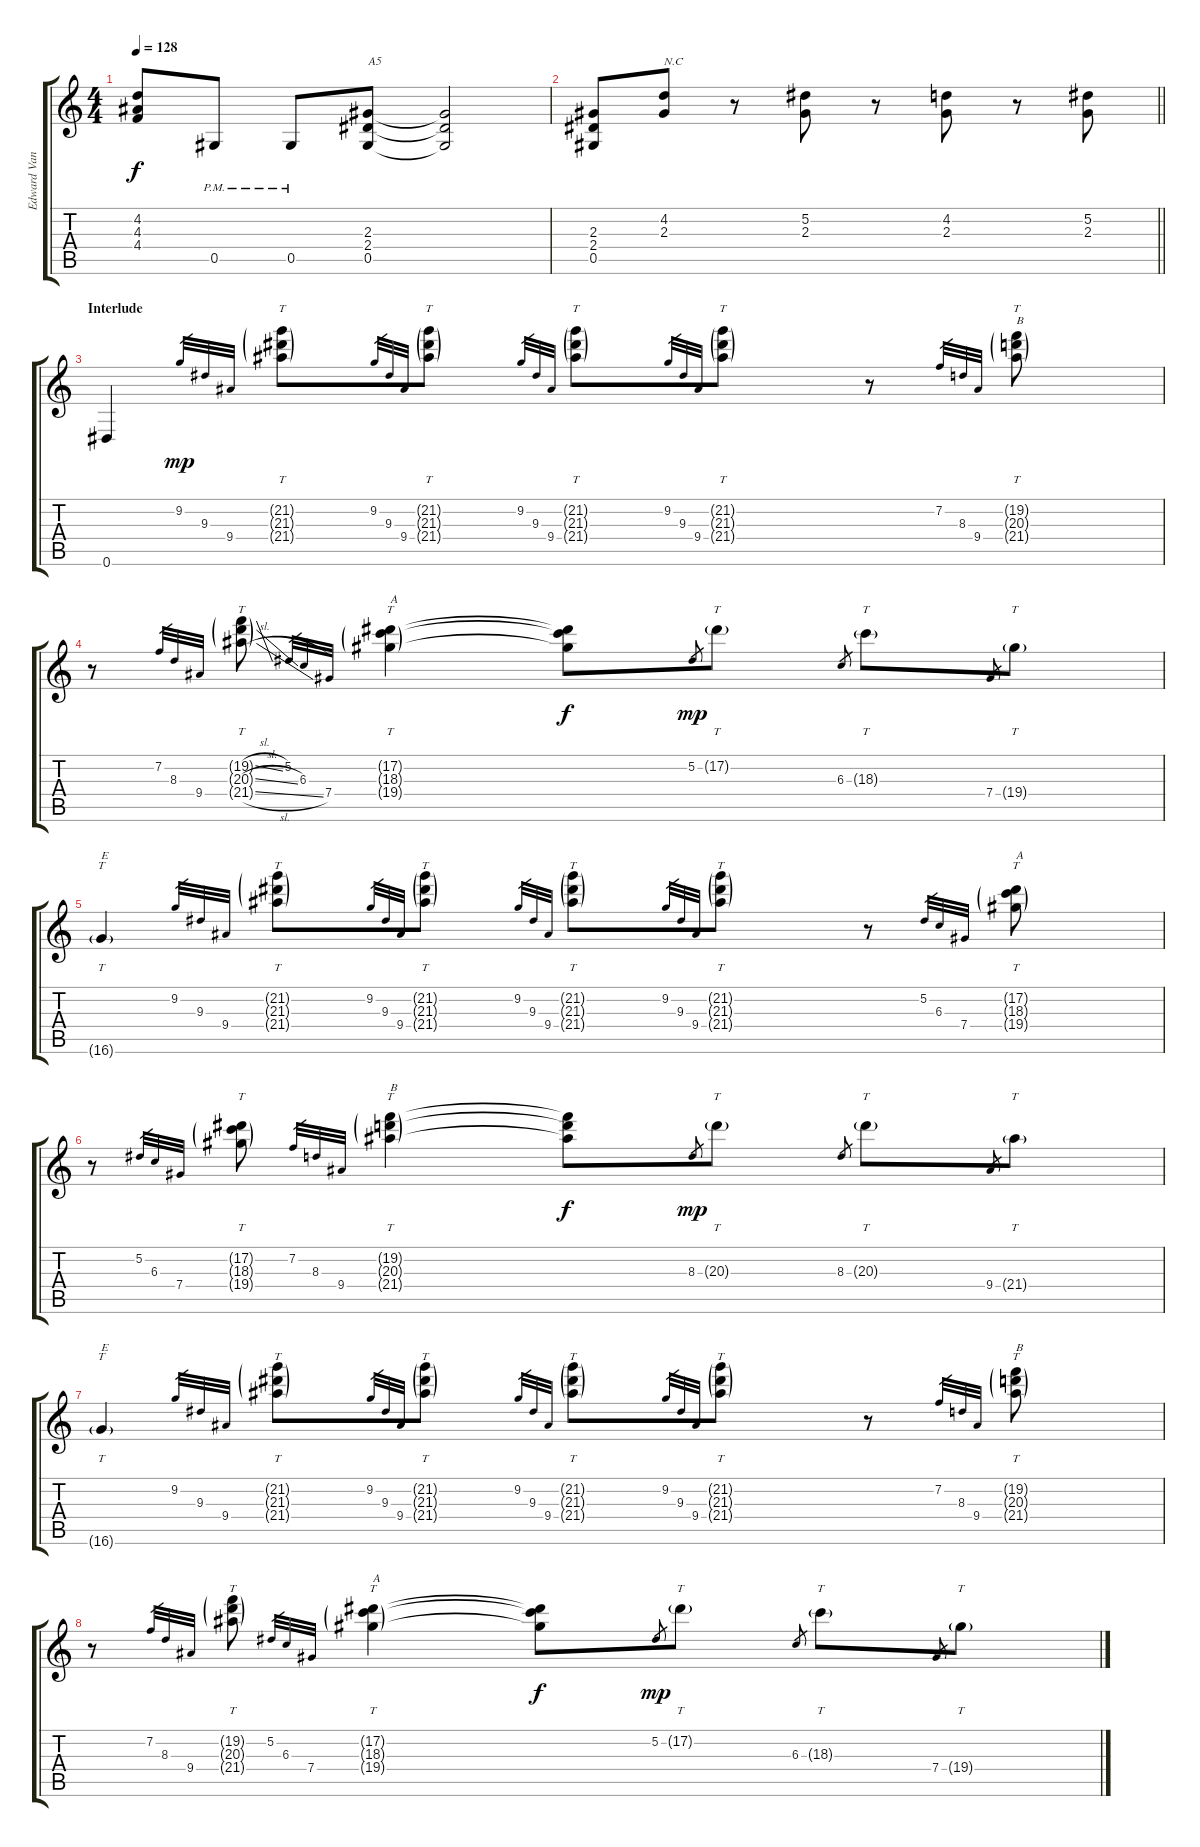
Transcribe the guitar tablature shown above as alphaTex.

\track ("Edward Van Halen" "Edward Van") {instrument overdrivenguitar}
\staff {score tabs}
\tuning (Eb4 Bb3 Gb3 Db3 Ab2 Eb2) {hide}
\ts (4 4)
\tempo 128
\clef g2
\ks c
(4.2 4.3 4.4).8{dy f} 0.5{pm}.8 0.5{pm}.8 (2.3 2.4 0.5).8{txt "A5"} (2.3{t} 2.4{t} 0.5{t}).2 |
\barLineRight lightlight
(2.3 2.4 0.5).8 (4.2 2.3).8{txt "N.C"} r.8 (5.2 2.3).8 r.8 (4.2 2.3).8 r.8 (5.2 2.3).8 |
\section ("" "Interlude")
0.6.4 9.2.32{gr dy mp} 9.3.32{gr} 9.4.32{gr} (21.2{g} 21.3{g} 21.4{g}).8{tt} 9.2.32{gr} 9.3.32{gr} 9.4.32{gr} (21.2{g} 21.3{g} 21.4{g}).8{tt} 9.2.32{gr} 9.3.32{gr} 9.4.32{gr} (21.2{g} 21.3{g} 21.4{g}).8{tt} 9.2.32{gr} 9.3.32{gr} 9.4.32{gr} (21.2{g} 21.3{g} 21.4{g}).8{tt} r.8 7.2.32{gr} 8.3.32{gr} 9.4.32{gr} (19.2{g} 20.3{g} 21.4{g}).8{tt txt "B"} |
r.8 7.2.32{gr} 8.3.32{gr} 9.4.32{gr} (19.2{sl g} 20.3{sl g} 21.4{sl g}).8{tt} 5.2.32{gr} 6.3.32{gr} 7.4.32{gr} (17.2{g} 18.3{g} 19.4{g}).4{tt txt "A"} (17.2{t} 18.3{t} 19.4{t}).8{dy f} 5.2.8{gr dy mp} 17.2{g}.8{tt} 6.3.8{gr} 18.3{g}.8{tt} 7.4.8{gr} 19.4{g}.8{tt} |
16.6{g}.4{tt txt "E"} 9.2.32{gr} 9.3.32{gr} 9.4.32{gr} (21.2{g} 21.3{g} 21.4{g}).8{tt} 9.2.32{gr} 9.3.32{gr} 9.4.32{gr} (21.2{g} 21.3{g} 21.4{g}).8{tt} 9.2.32{gr} 9.3.32{gr} 9.4.32{gr} (21.2{g} 21.3{g} 21.4{g}).8{tt} 9.2.32{gr} 9.3.32{gr} 9.4.32{gr} (21.2{g} 21.3{g} 21.4{g}).8{tt} r.8 5.2.32{gr} 6.3.32{gr} 7.4.32{gr} (17.2{g} 18.3{g} 19.4{g}).8{tt txt "A"} |
r.8 5.2.32{gr} 6.3.32{gr} 7.4.32{gr} (17.2{g} 18.3{g} 19.4{g}).8{tt} 7.2.32{gr} 8.3.32{gr} 9.4.32{gr} (19.2{g} 20.3{g} 21.4{g}).4{tt txt "B"} (19.2{t} 20.3{t} 21.4{t}).8{dy f} 8.3.8{gr dy mp} 20.3{g}.8{tt} 8.3.8{gr} 20.3{g}.8{tt} 9.4.8{gr} 21.4{g}.8{tt} |
16.6{g}.4{tt txt "E"} 9.2.32{gr} 9.3.32{gr} 9.4.32{gr} (21.2{g} 21.3{g} 21.4{g}).8{tt} 9.2.32{gr} 9.3.32{gr} 9.4.32{gr} (21.2{g} 21.3{g} 21.4{g}).8{tt} 9.2.32{gr} 9.3.32{gr} 9.4.32{gr} (21.2{g} 21.3{g} 21.4{g}).8{tt} 9.2.32{gr} 9.3.32{gr} 9.4.32{gr} (21.2{g} 21.3{g} 21.4{g}).8{tt} r.8 7.2.32{gr} 8.3.32{gr} 9.4.32{gr} (19.2{g} 20.3{g} 21.4{g}).8{tt txt "B"} |
r.8 7.2.32{gr} 8.3.32{gr} 9.4.32{gr} (19.2{g} 20.3{g} 21.4{g}).8{tt} 5.2.32{gr} 6.3.32{gr} 7.4.32{gr} (17.2{g} 18.3{g} 19.4{g}).4{tt txt "A"} (17.2{t} 18.3{t} 19.4{t}).8{dy f} 5.2.8{gr dy mp} 17.2{g}.8{tt} 6.3.8{gr} 18.3{g}.8{tt} 7.4.8{gr} 19.4{g}.8{tt}
